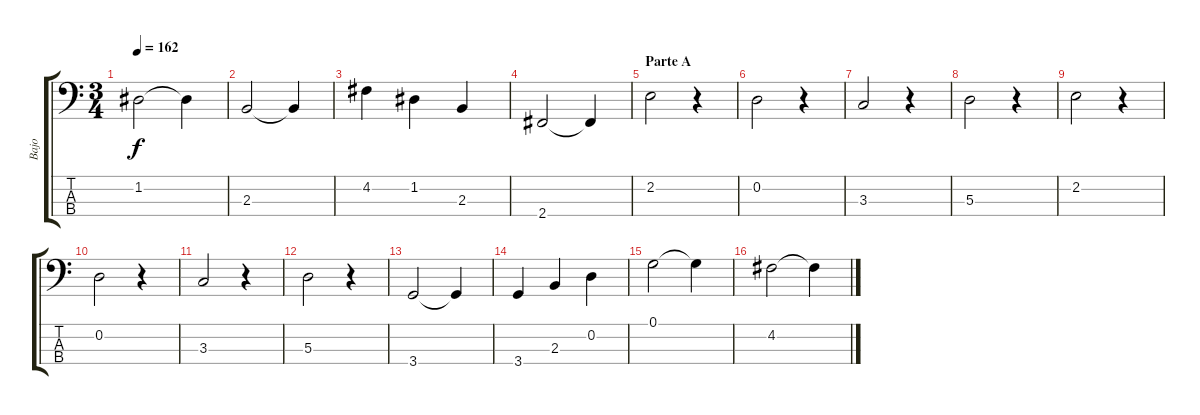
\track ("Bajo" "Bajo") {instrument electricbassfinger}
\staff {score tabs}
\tuning (G2 D2 A1 E1) {hide}
\ts (3 4)
\tempo 162
\clef f4
\ks c
1.2.2{dy f} 1.2{t}.4 |
2.3.2 2.3{t}.4 |
4.2.4 1.2.4 2.3.4 |
2.4.2 2.4{t}.4 |
\section ("" "Parte A")
2.2.2 r.4 |
0.2.2 r.4 |
3.3.2 r.4 |
5.3.2 r.4 |
2.2.2 r.4 |
0.2.2 r.4 |
3.3.2 r.4 |
5.3.2 r.4 |
3.4.2 3.4{t}.4 |
3.4.4 2.3.4 0.2.4 |
0.1.2 0.1{t}.4 |
4.2.2 4.2{t}.4
